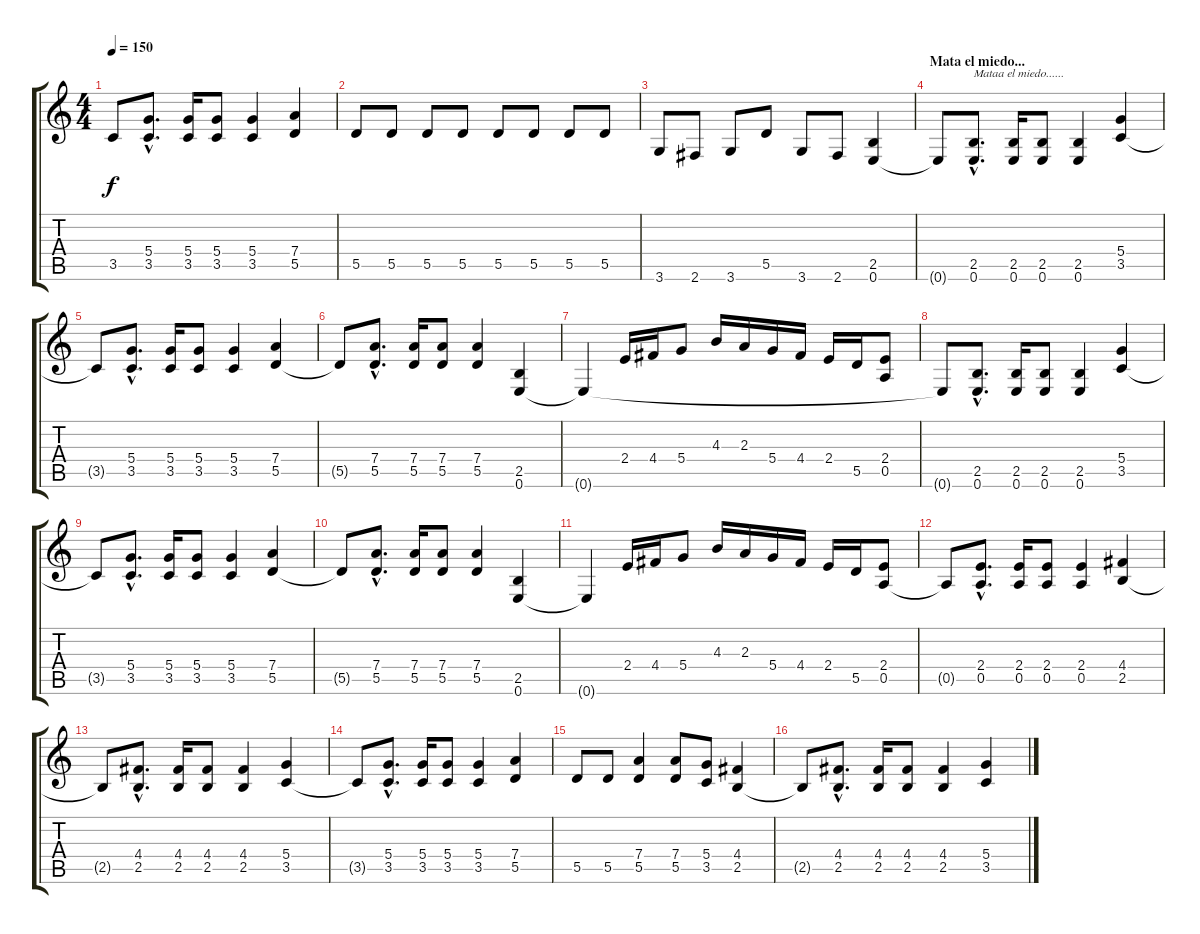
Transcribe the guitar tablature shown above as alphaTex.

\track "" {instrument distortionguitar}
\staff {score tabs}
\tuning (E4 B3 G3 D3 A2 E2) {hide}
\ts (4 4)
\tempo 150
\clef g2
\ks c
3.5{t}.8{dy f} (5.4{hac} 3.5{hac}).8{d} (5.4 3.5).16 (5.4 3.5).8 (5.4 3.5).4 (7.4 5.5).4 |
5.5.8 5.5.8 5.5.8 5.5.8 5.5.8 5.5.8 5.5.8 5.5.8 |
3.6.8 2.6.8 3.6.8 5.5.8 3.6.8 2.6.8 (2.5 0.6).4 |
\section ("" "Mata el miedo...")
0.6{t}.8 (2.5{hac} 0.6{hac}).8{d txt "Mataa el miedo......"} (2.5 0.6).16 (2.5 0.6).8 (2.5 0.6).4 (5.4 3.5).4 |
3.5{t}.8 (5.4{hac} 3.5{hac}).8{d} (5.4 3.5).16 (5.4 3.5).8 (5.4 3.5).4 (7.4 5.5).4 |
5.5{t}.8 (7.4{hac} 5.5{hac}).8{d} (7.4 5.5).16 (7.4 5.5).8 (7.4 5.5).4 (2.5 0.6).4 |
0.6{t}.4 2.4.16 4.4.16 5.4.8 4.3.16 2.3.16 5.4.16 4.4.16 2.4.16 5.5.16 (2.4 0.5).8 |
0.6{t}.8 (2.5{hac} 0.6{hac}).8{d} (2.5 0.6).16 (2.5 0.6).8 (2.5 0.6).4 (5.4 3.5).4 |
3.5{t}.8 (5.4{hac} 3.5{hac}).8{d} (5.4 3.5).16 (5.4 3.5).8 (5.4 3.5).4 (7.4 5.5).4 |
5.5{t}.8 (7.4{hac} 5.5{hac}).8{d} (7.4 5.5).16 (7.4 5.5).8 (7.4 5.5).4 (2.5 0.6).4 |
0.6{t}.4 2.4.16 4.4.16 5.4.8 4.3.16 2.3.16 5.4.16 4.4.16 2.4.16 5.5.16 (2.4 0.5).8 |
0.5{t}.8 (2.4{hac} 0.5{hac}).8{d} (2.4 0.5).16 (2.4 0.5).8 (2.4 0.5).4 (4.4 2.5).4 |
2.5{t}.8 (4.4{hac} 2.5{hac}).8{d} (4.4 2.5).16 (4.4 2.5).8 (4.4 2.5).4 (5.4 3.5).4 |
3.5{t}.8 (5.4{hac} 3.5{hac}).8{d} (5.4 3.5).16 (5.4 3.5).8 (5.4 3.5).4 (7.4 5.5).4 |
5.5.8 5.5.8 (7.4 5.5).4 (7.4 5.5).8 (5.4 3.5).8 (4.4 2.5).4 |
2.5{t}.8 (4.4{hac} 2.5{hac}).8{d} (4.4 2.5).16 (4.4 2.5).8 (4.4 2.5).4 (5.4 3.5).4
